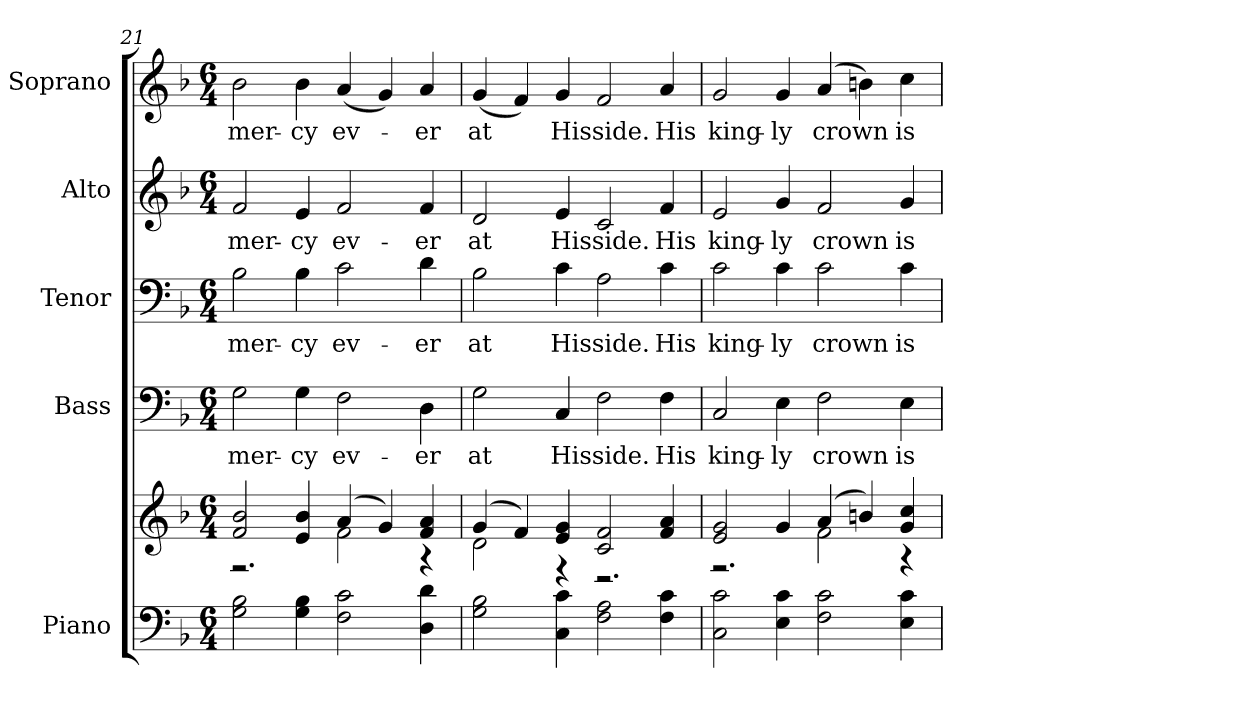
**kern	**kern	**kern	**text	**kern	**text	**kern	**text	**kern	**text
*part5	*part5	*part4	*part4	*part3	*part3	*part2	*part2	*part1	*part1
*staff6	*staff5	*staff4	*staff4	*staff3	*staff3	*staff2	*staff2	*staff1	*staff1
*I"Piano	*	*I"Bass	*	*I"Tenor	*	*I"Alto	*	*I"Soprano	*
*I'Pno.	*	*I'B.	*	*I'T.	*	*I'A.	*	*I'S.	*
!!LO:PB:g=z
*clefF4	*clefG2	*clefF4	*	*clefF4	*	*clefG2	*	*clefG2	*
*k[b-]	*k[b-]	*k[b-]	*	*k[b-]	*	*k[b-]	*	*k[b-]	*
*F:	*F:	*F:	*	*F:	*	*F:	*	*F:	*
*M6/4	*M6/4	*M6/4	*	*M6/4	*	*M6/4	*	*M6/4	*
=21	=21	=21	=21	=21	=21	=21	=21	=21	=21
*	*^	*	*	*	*	*	*	*	*
!	!	!	!	!LO:LY:b:color=#000000	!	!	!	!	!	!
!	!	!	!	!	!	!LO:LY:b:color=#000000	!	!	!	!
!	!	!	!	!	!	!	!	!LO:LY:b:color=#000000	!	!
!	!	!	!	!	!	!	!	!	!	!LO:LY:b:color=#000000
2Gi\ 2B-i	2fi/ 2b-i	2.r	2Gi\	mer-	2B-i\	mer-	2fi/	mer-	2b-i\	mer-
!	!	!	!	!LO:LY:b:color=#000000	!	!	!	!	!	!
!	!	!	!	!	!	!LO:LY:b:color=#000000	!	!	!	!
!	!	!	!	!	!	!	!	!LO:LY:b:color=#000000	!	!
!	!	!	!	!	!	!	!	!	!	!LO:LY:b:color=#000000
4Gi\ 4B-i	4ei/ 4b-i	.	4Gi\	-cy	4B-i\	-cy	4ei/	-cy	4b-i\	-cy
!	!	!	!	!LO:LY:b:color=#000000	!	!	!	!	!	!
!	!	!	!	!	!	!LO:LY:b:color=#000000	!	!	!	!
!	!	!	!	!	!	!	!	!LO:LY:b:color=#000000	!	!
!	!	!	!	!	!	!	!	!	!	!LO:LY:b:color=#000000
2Fi\ 2ci	(4ai/	2fi\	2Fi\	ev-	2ci\	ev-	2fi/	ev-	(4ai/	ev-
.	4gi/)	.	.	.	.	.	.	.	4gi/)	.
!	!	!	!	!LO:LY:b:color=#000000	!	!	!	!	!	!
!	!	!	!	!	!	!LO:LY:b:color=#000000	!	!	!	!
!	!	!	!	!	!	!	!	!LO:LY:b:color=#000000	!	!
!	!	!	!	!	!	!	!	!	!	!LO:LY:b:color=#000000
4Di\ 4di	4fi/ 4ai	4r	4Di\	-er	4di\	-er	4fi/	-er	4ai/	-er
=22	=22	=22	=22	=22	=22	=22	=22	=22	=22	=22
!	!	!	!	!LO:LY:b:color=#000000	!	!	!	!	!	!
!	!	!	!	!	!	!LO:LY:b:color=#000000	!	!	!	!
!	!	!	!	!	!	!	!	!LO:LY:b:color=#000000	!	!
!	!	!	!	!	!	!	!	!	!	!LO:LY:b:color=#000000
2Gi\ 2B-i	(4gi/	2di\	2Gi\	at	2B-i\	at	2di/	at	(4gi/	at
.	4fi/)	.	.	.	.	.	.	.	4fi/)	.
!	!	!	!	!LO:LY:b:color=#000000	!	!	!	!	!	!
!	!	!	!	!	!	!LO:LY:b:color=#000000	!	!	!	!
!	!	!	!	!	!	!	!	!LO:LY:b:color=#000000	!	!
!	!	!	!	!	!	!	!	!	!	!LO:LY:b:color=#000000
4Ci\ 4ci	4ei/ 4gi	4r	4Ci/	His	4ci\	His	4ei/	His	4gi/	His
!	!	!	!	!LO:LY:b:color=#000000	!	!	!	!	!	!
!	!	!	!	!	!	!LO:LY:b:color=#000000	!	!	!	!
!	!	!	!	!	!	!	!	!LO:LY:b:color=#000000	!	!
!	!	!	!	!	!	!	!	!	!	!LO:LY:b:color=#000000
2Fi\ 2Ai	2ci/ 2fi	2.r	2Fi\	side.	2Ai\	side.	2ci/	side.	2fi/	side.
!	!	!	!	!LO:LY:b:color=#000000	!	!	!	!	!	!
!	!	!	!	!	!	!LO:LY:b:color=#000000	!	!	!	!
!	!	!	!	!	!	!	!	!LO:LY:b:color=#000000	!	!
!	!	!	!	!	!	!	!	!	!	!LO:LY:b:color=#000000
4Fi\ 4ci	4fi/ 4ai	.	4Fi\	His	4ci\	His	4fi/	His	4ai/	His
!!LO:PB:g=z
=23	=23	=23	=23	=23	=23	=23	=23	=23	=23	=23
!	!	!	!	!LO:LY:b:color=#000000	!	!	!	!	!	!
!	!	!	!	!	!	!LO:LY:b:color=#000000	!	!	!	!
!	!	!	!	!	!	!	!	!LO:LY:b:color=#000000	!	!
!	!	!	!	!	!	!	!	!	!	!LO:LY:b:color=#000000
2Ci\ 2ci	2ei/ 2gi	2.r	2Ci/	king-	2ci\	king-	2ei/	king-	2gi/	king-
!	!	!	!	!LO:LY:b:color=#000000	!	!	!	!	!	!
!	!	!	!	!	!	!LO:LY:b:color=#000000	!	!	!	!
!	!	!	!	!	!	!	!	!LO:LY:b:color=#000000	!	!
!	!	!	!	!	!	!	!	!	!	!LO:LY:b:color=#000000
4Ei\ 4ci	4gi/	.	4Ei\	-ly	4ci\	-ly	4gi/	-ly	4gi/	-ly
!	!	!	!	!LO:LY:b:color=#000000	!	!	!	!	!	!
!	!	!	!	!	!	!LO:LY:b:color=#000000	!	!	!	!
!	!	!	!	!	!	!	!	!LO:LY:b:color=#000000	!	!
!	!	!	!	!	!	!	!	!	!	!LO:LY:b:color=#000000
2Fi\ 2ci	(4ai/	2fi\	2Fi\	crown	2ci\	crown	2fi/	crown	(4ai/	crown
.	4bni/)	.	.	.	.	.	.	.	4bni\)	.
!	!	!	!	!LO:LY:b:color=#000000	!	!	!	!	!	!
!	!	!	!	!	!	!LO:LY:b:color=#000000	!	!	!	!
!	!	!	!	!	!	!	!	!LO:LY:b:color=#000000	!	!
!	!	!	!	!	!	!	!	!	!	!LO:LY:b:color=#000000
4Ei\ 4ci	4gi/ 4cci	4r	4Ei\	is	4ci\	is	4gi/	is	4cci\	is
*	*v	*v	*	*	*	*	*	*	*	*
=	=	=	=	=	=	=	=	=	=
*-	*-	*-	*-	*-	*-	*-	*-	*-	*-
